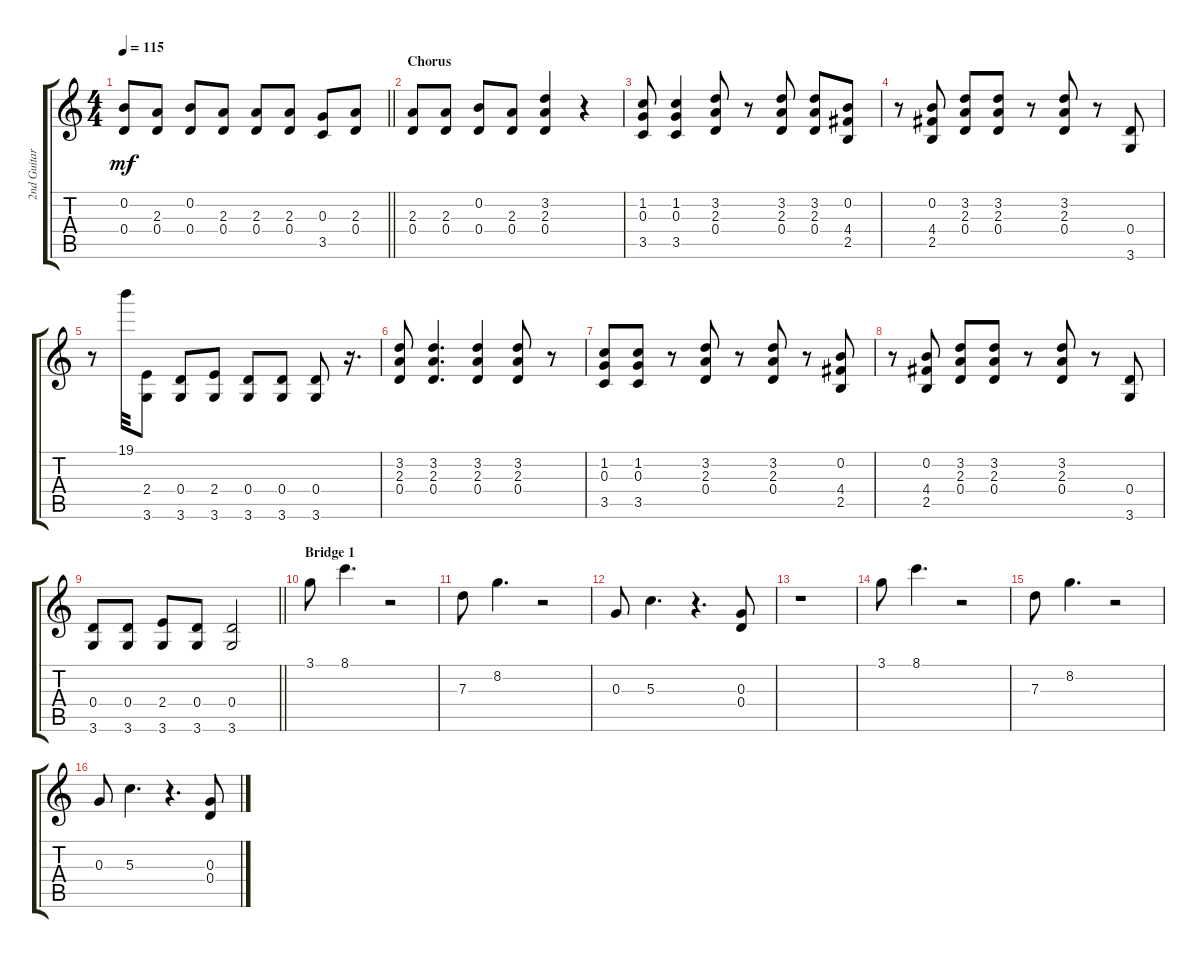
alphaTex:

\track ("2nd Guitar" "2nd Guitar") {instrument overdrivenguitar}
\staff {score tabs}
\tuning (E4 B3 G3 D3 A2 E2) {hide}
\ts (4 4)
\tempo 115
\clef g2
\barLineRight lightlight
\ks c
(0.2 0.4).8{dy mf} (2.3 0.4).8 (0.2 0.4).8 (2.3 0.4).8 (2.3 0.4).8 (2.3 0.4).8 (0.3 3.5).8 (2.3 0.4).8 |
\section ("" "Chorus")
(2.3 0.4).8 (2.3 0.4).8 (0.2 0.4).8 (2.3 0.4).8 (3.2 2.3 0.4).4 r.4 |
(1.2 0.3 3.5).8 (1.2 0.3 3.5).4 (3.2 2.3 0.4).8 r.8 (3.2 2.3 0.4).8 (3.2 2.3 0.4).8 (0.2 4.4 2.5).8 |
r.8 (0.2 4.4 2.5).8 (3.2 2.3 0.4).8 (3.2 2.3 0.4).8 r.8 (3.2 2.3 0.4).8 r.8 (0.4 3.6).8 |
r.8 19.1.32 (2.4 3.6).8 (0.4 3.6).8 (2.4 3.6).8 (0.4 3.6).8 (0.4 3.6).8 (0.4 3.6).8 r.16{d} |
(3.2 2.3 0.4).8 (3.2 2.3 0.4).4{d} (3.2 2.3 0.4).4 (3.2 2.3 0.4).8 r.8 |
(1.2 0.3 3.5).8 (1.2 0.3 3.5).8 r.8 (3.2 2.3 0.4).8 r.8 (3.2 2.3 0.4).8 r.8 (0.2 4.4 2.5).8 |
r.8 (0.2 4.4 2.5).8 (3.2 2.3 0.4).8 (3.2 2.3 0.4).8 r.8 (3.2 2.3 0.4).8 r.8 (0.4 3.6).8 |
\barLineRight lightlight
(0.4 3.6).8 (0.4 3.6).8 (2.4 3.6).8 (0.4 3.6).8 (0.4 3.6).2 |
\section ("" "Bridge 1")
3.1.8 8.1.4{d} r.2 |
7.3.8 8.2.4{d} r.2 |
0.3.8 5.3.4{d} r.4{d} (0.3 0.4).8 |
r.1 |
3.1.8 8.1.4{d} r.2 |
7.3.8 8.2.4{d} r.2 |
0.3.8 5.3.4{d} r.4{d} (0.3 0.4).8
